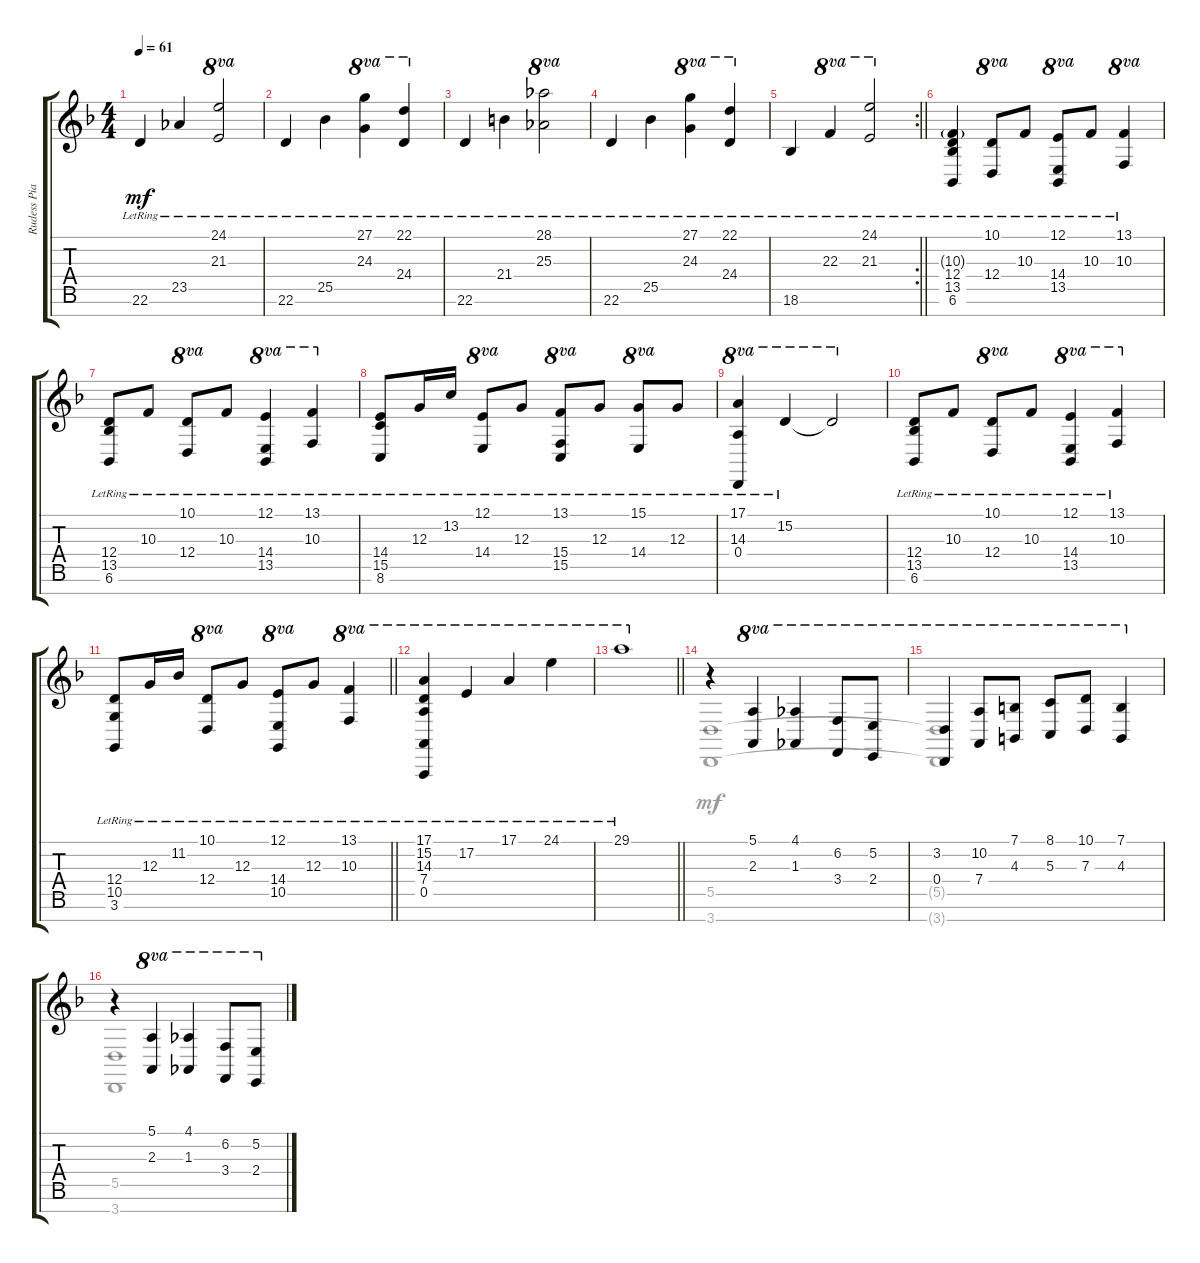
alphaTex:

\track ("Rudess Piano" "Rudess Pia") {instrument acousticgrandpiano}
\staff {score tabs}
\tuning (E4 B3 G3 D3 A2 E2 B1) {hide}
\voice
\ts (4 4)
\tempo 61
\clef g2
\ks f
22.6{lr}.4{dy mf} 23.5{lr}.4 (24.1{lr} 21.3{lr}).2{ot 8va} |
22.6{lr}.4 25.5{lr}.4 (27.1{lr} 24.3{lr}).4{ot 8va} (22.1{lr} 24.4{lr}).4{ot 8va} |
22.6{lr}.4 21.4{lr}.4 (28.1{lr} 25.3{lr}).2{ot 8va} |
22.6{lr}.4 25.5{lr}.4 (27.1{lr} 24.3{lr}).4{ot 8va} (22.1{lr} 24.4{lr}).4{ot 8va} |
\rc 2
\barLineRight lightlight
18.6{lr}.4 22.3{lr}.4{ot 8va} (24.1{lr} 21.3{lr}).2{ot 8va} |
(10.3{g lr} 12.4{lr} 13.5{lr} 6.6{lr}).4 (10.1{lr} 12.4{lr}).8{ot 8va} 10.3{lr}.8 (12.1{lr} 14.4{lr} 13.5{lr}).8{ot 8va} 10.3{lr}.8 (13.1{lr} 10.3{lr}).4{ot 8va} |
(12.4{lr} 13.5{lr} 6.6{lr}).8 10.3{lr}.8 (10.1{lr} 12.4{lr}).8{ot 8va} 10.3{lr}.8 (12.1{lr} 14.4{lr} 13.5{lr}).4{ot 8va} (13.1{lr} 10.3{lr}).4{ot 8va} |
(14.4{lr} 15.5{lr} 8.6{lr}).8 12.3{lr}.16 13.2{lr}.16 (12.1{lr} 14.4{lr}).8{ot 8va} 12.3{lr}.8 (13.1{lr} 15.4{lr} 15.5{lr}).8{ot 8va} 12.3{lr}.8 (15.1{lr} 14.4{lr}).8{ot 8va} 12.3{lr}.8 |
(17.1{lr} 14.3{lr} 0.4{lr}).4{ot 8va} 15.2{lr}.4{ot 8va} 15.2{t}.2{ot 8va} |
(12.4{lr} 13.5{lr} 6.6{lr}).8 10.3{lr}.8 (10.1{lr} 12.4{lr}).8{ot 8va} 10.3{lr}.8 (12.1{lr} 14.4{lr} 13.5{lr}).4{ot 8va} (13.1{lr} 10.3{lr}).4{ot 8va} |
\barLineRight lightlight
(12.4{lr} 10.5{lr} 3.6{lr}).8 12.3{lr}.16 11.2{lr}.16 (10.1{lr} 12.4{lr}).8{ot 8va} 12.3{lr}.8 (12.1{lr} 14.4{lr} 10.5{lr}).8{ot 8va} 12.3{lr}.8 (13.1{lr} 10.3{lr}).4{ot 8va} |
(17.1{lr} 15.2{lr} 14.3{lr} 7.4{lr} 0.5{lr}).4{ot 8va} 17.2{lr}.4{ot 8va} 17.1{lr}.4{ot 8va} 24.1{lr}.4{ot 8va} |
\barLineRight lightlight
29.1{lr}.1{ot 8va} |
r.4 (5.1 2.3).4{ot 8va} (4.1 1.3).4{ot 8va} (6.2 3.4).8{ot 8va} (5.2 2.4).8{ot 8va} |
(3.2 0.4).4{ot 8va} (10.2 7.4).8{ot 8va} (7.1 4.3).8{ot 8va} (8.1 5.3).8{ot 8va} (10.1 7.3).8{ot 8va} (7.1 4.3).4{ot 8va} |
r.4 (5.1 2.3).4{ot 8va} (4.1 1.3).4{ot 8va} (6.2 3.4).8{ot 8va} (5.2 2.4).8{ot 8va}
\voice
\clef g2
\ottava regular
\simile none
\ks f
|
|
|
|
\barLineRight lightlight
|
|
|
|
|
|
\barLineRight lightlight
|
|
\barLineRight lightlight
|
(5.5 3.7).1 |
(5.5{t} 3.7{t}).1 |
(5.5 3.7).1
